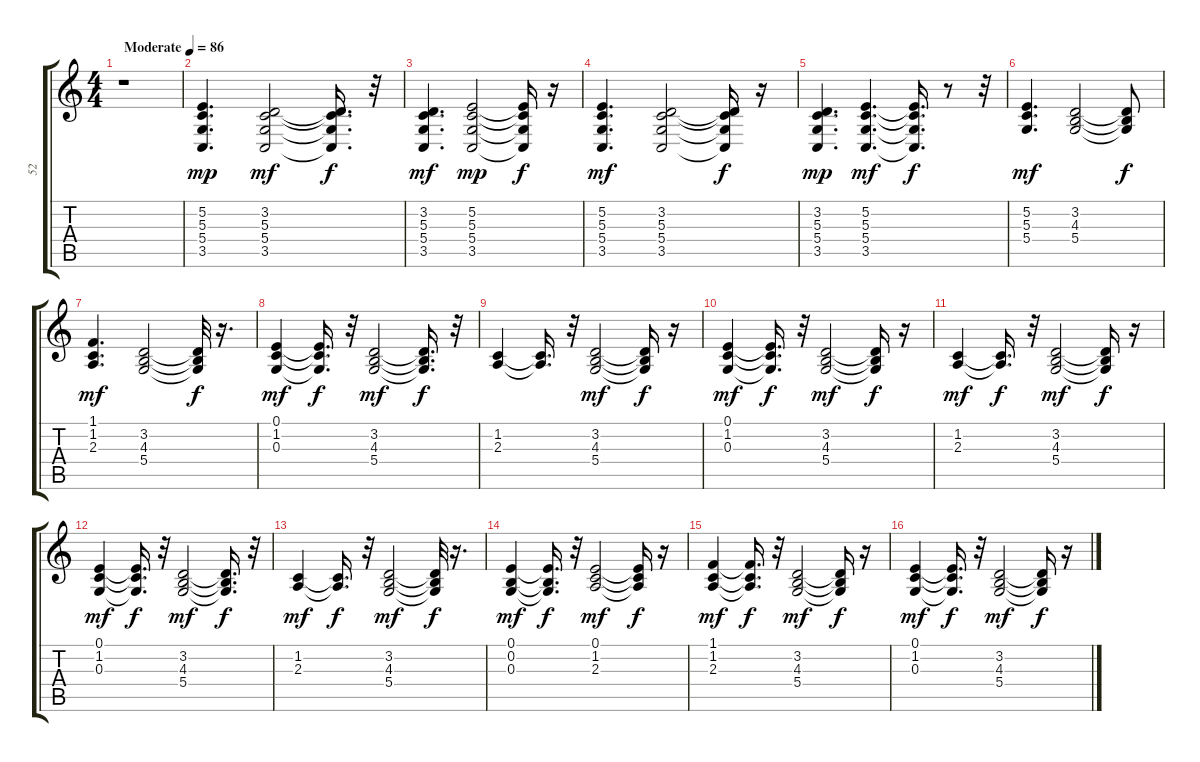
\track ("52" "52") {instrument synthstrings2}
\staff {score tabs}
\tuning (E4 B3 G3 D3 A2 E2) {hide}
\ts (4 4)
\tempo (86 "Moderate")
\clef g2
\ks c
r.1{dy mp instrument synthstrings2} |
(5.2 5.3 5.4 3.5).4{d} (3.2 5.3 5.4 3.5).2{dy mf} (3.2{t} 5.3{t} 5.4{t} 3.5{t}).16{d dy f} r.32 |
(3.2 5.3 5.4 3.5).4{d dy mf} (5.2 5.3 5.4 3.5).2{dy mp} (5.2{t} 5.3{t} 5.4{t} 3.5{t}).16{dy f} r.16 |
(5.2 5.3 5.4 3.5).4{d dy mf} (3.2 5.3 5.4 3.5).2 (3.2{t} 5.3{t} 5.4{t} 3.5{t}).16{dy f} r.16 |
(3.2 5.3 5.4 3.5).4{d dy mp} (5.2 5.3 5.4 3.5).4{d dy mf} (5.2{t} 5.3{t} 5.4{t} 3.5{t}).16{d dy f} r.8 r.32 |
(5.2 5.3 5.4).4{d dy mf} (3.2 4.3 5.4).2 (3.2{t} 4.3{t} 5.4{t}).8{dy f} |
(1.1 1.2 2.3).4{d dy mf} (3.2 4.3 5.4).2 (3.2{t} 4.3{t} 5.4{t}).32{dy f} r.16{d} |
(0.1 1.2 0.3).4{dy mf} (0.1{t} 1.2{t} 0.3{t}).16{d dy f} r.32 (3.2 4.3 5.4).2{dy mf} (3.2{t} 4.3{t} 5.4{t}).16{d dy f} r.32 |
(1.2 2.3).4 (1.2{t} 2.3{t}).16{d} r.32 (3.2 4.3 5.4).2{dy mf} (3.2{t} 4.3{t} 5.4{t}).16{dy f} r.16 |
(0.1 1.2 0.3).4{dy mf} (0.1{t} 1.2{t} 0.3{t}).16{d dy f} r.32 (3.2 4.3 5.4).2{dy mf} (3.2{t} 4.3{t} 5.4{t}).16{dy f} r.16 |
(1.2 2.3).4{dy mf} (1.2{t} 2.3{t}).16{d dy f} r.32 (3.2 4.3 5.4).2{dy mf} (3.2{t} 4.3{t} 5.4{t}).16{dy f} r.16 |
(0.1 1.2 0.3).4{dy mf} (0.1{t} 1.2{t} 0.3{t}).16{d dy f} r.32 (3.2 4.3 5.4).2{dy mf} (3.2{t} 4.3{t} 5.4{t}).16{d dy f} r.32 |
(1.2 2.3).4{dy mf} (1.2{t} 2.3{t}).16{d dy f} r.32 (3.2 4.3 5.4).2{dy mf} (3.2{t} 4.3{t} 5.4{t}).32{dy f} r.16{d} |
(0.1 0.2 0.3).4{dy mf} (0.1{t} 0.2{t} 0.3{t}).16{d dy f} r.32 (0.1 1.2 2.3).2{dy mf} (0.1{t} 1.2{t} 2.3{t}).16{dy f} r.16 |
(1.1 1.2 2.3).4{dy mf} (1.1{t} 1.2{t} 2.3{t}).16{d dy f} r.32 (3.2 4.3 5.4).2{dy mf} (3.2{t} 4.3{t} 5.4{t}).16{dy f} r.16 |
(0.1 1.2 0.3).4{dy mf} (0.1{t} 1.2{t} 0.3{t}).16{d dy f} r.32 (3.2 4.3 5.4).2{dy mf} (3.2{t} 4.3{t} 5.4{t}).16{dy f} r.16
